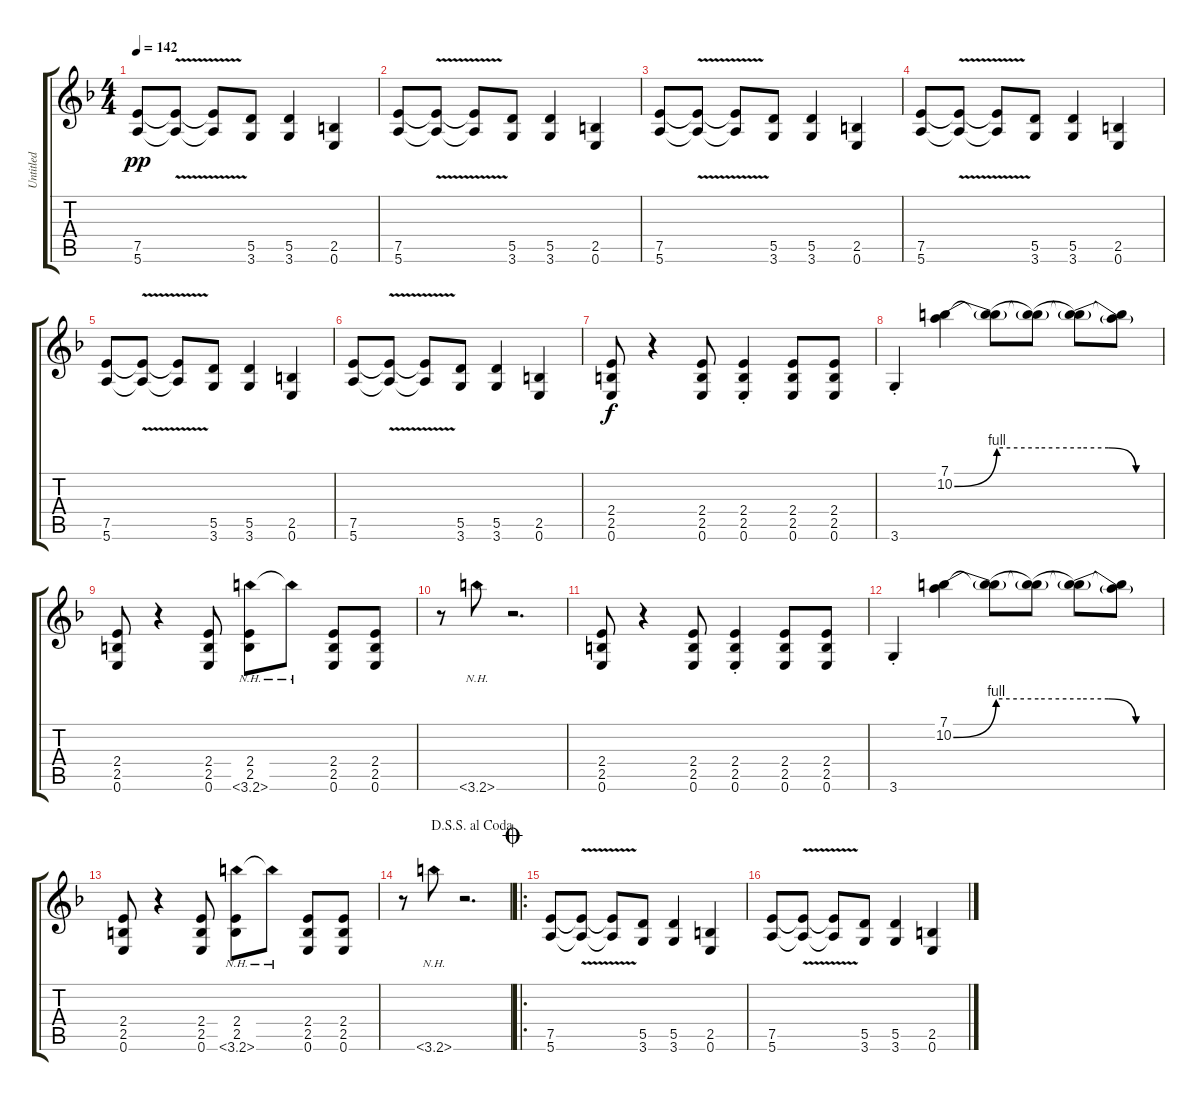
\track ("Untitled" "Untitled") {instrument overdrivenguitar}
\staff {score tabs}
\tuning (E4 B3 G3 D3 A2 E2) {hide}
\ts (4 4)
\tempo 142
\clef g2
\ks f
(7.5 5.6).8{dy pp} (7.5{v t} 5.6{v t}).8 (7.5{v t} 5.6{v t}).8 (5.5 3.6).8 (5.5 3.6).4 (2.5 0.6).4 |
(7.5 5.6).8 (7.5{v t} 5.6{v t}).8 (7.5{v t} 5.6{v t}).8 (5.5 3.6).8 (5.5 3.6).4 (2.5 0.6).4 |
(7.5 5.6).8 (7.5{v t} 5.6{v t}).8 (7.5{v t} 5.6{v t}).8 (5.5 3.6).8 (5.5 3.6).4 (2.5 0.6).4 |
(7.5 5.6).8 (7.5{v t} 5.6{v t}).8 (7.5{v t} 5.6{v t}).8 (5.5 3.6).8 (5.5 3.6).4 (2.5 0.6).4 |
(7.5 5.6).8 (7.5{v t} 5.6{v t}).8 (7.5{v t} 5.6{v t}).8 (5.5 3.6).8 (5.5 3.6).4 (2.5 0.6).4 |
(7.5 5.6).8 (7.5{v t} 5.6{v t}).8 (7.5{v t} 5.6{v t}).8 (5.5 3.6).8 (5.5 3.6).4 (2.5 0.6).4 |
(2.4 2.5 0.6).8{dy f} r.4 (2.4 2.5 0.6).8 (2.4{st} 2.5{st} 0.6{st}).4 (2.4 2.5 0.6).8 (2.4 2.5 0.6).8 |
3.6{st}.4 (7.1 10.2{be (bend 0 0 60 4)}).4 (7.1{t} 10.2{be (hold 0 4 60 4) t}).8 (7.1{t} 10.2{be (hold 0 4 60 4) t}).8 (7.1{t} 10.2{be (custom 0 4 20 4 40 0 60 0) t}).8 (7.1{t} 10.2{t}).8 |
(2.4 2.5 0.6).8 r.4 (2.4 2.5 0.6).8 (2.4 2.5 3.6{nh}).8 3.6{nh t}.8 (2.4 2.5 0.6).8 (2.4 2.5 0.6).8 |
r.8 3.6{nh}.8 r.2{d} |
(2.4 2.5 0.6).8 r.4 (2.4 2.5 0.6).8 (2.4{st} 2.5{st} 0.6{st}).4 (2.4 2.5 0.6).8 (2.4 2.5 0.6).8 |
3.6{st}.4 (7.1 10.2{be (bend 0 0 60 4)}).4 (7.1{t} 10.2{be (hold 0 4 60 4) t}).8 (7.1{t} 10.2{be (hold 0 4 60 4) t}).8 (7.1{t} 10.2{be (custom 0 4 20 4 40 0 60 0) t}).8 (7.1{t} 10.2{t}).8 |
(2.4 2.5 0.6).8 r.4 (2.4 2.5 0.6).8 (2.4 2.5 3.6{nh}).8 3.6{nh t}.8 (2.4 2.5 0.6).8 (2.4 2.5 0.6).8 |
\jump dalsegnosegnoalcoda
r.8 3.6{nh}.8 r.2{d} |
\ro
\jump coda
(7.5 5.6).8 (7.5{v t} 5.6{v t}).8 (7.5{v t} 5.6{v t}).8 (5.5 3.6).8 (5.5 3.6).4 (2.5 0.6).4 |
(7.5 5.6).8 (7.5{v t} 5.6{v t}).8 (7.5{v t} 5.6{v t}).8 (5.5 3.6).8 (5.5 3.6).4 (2.5 0.6).4
